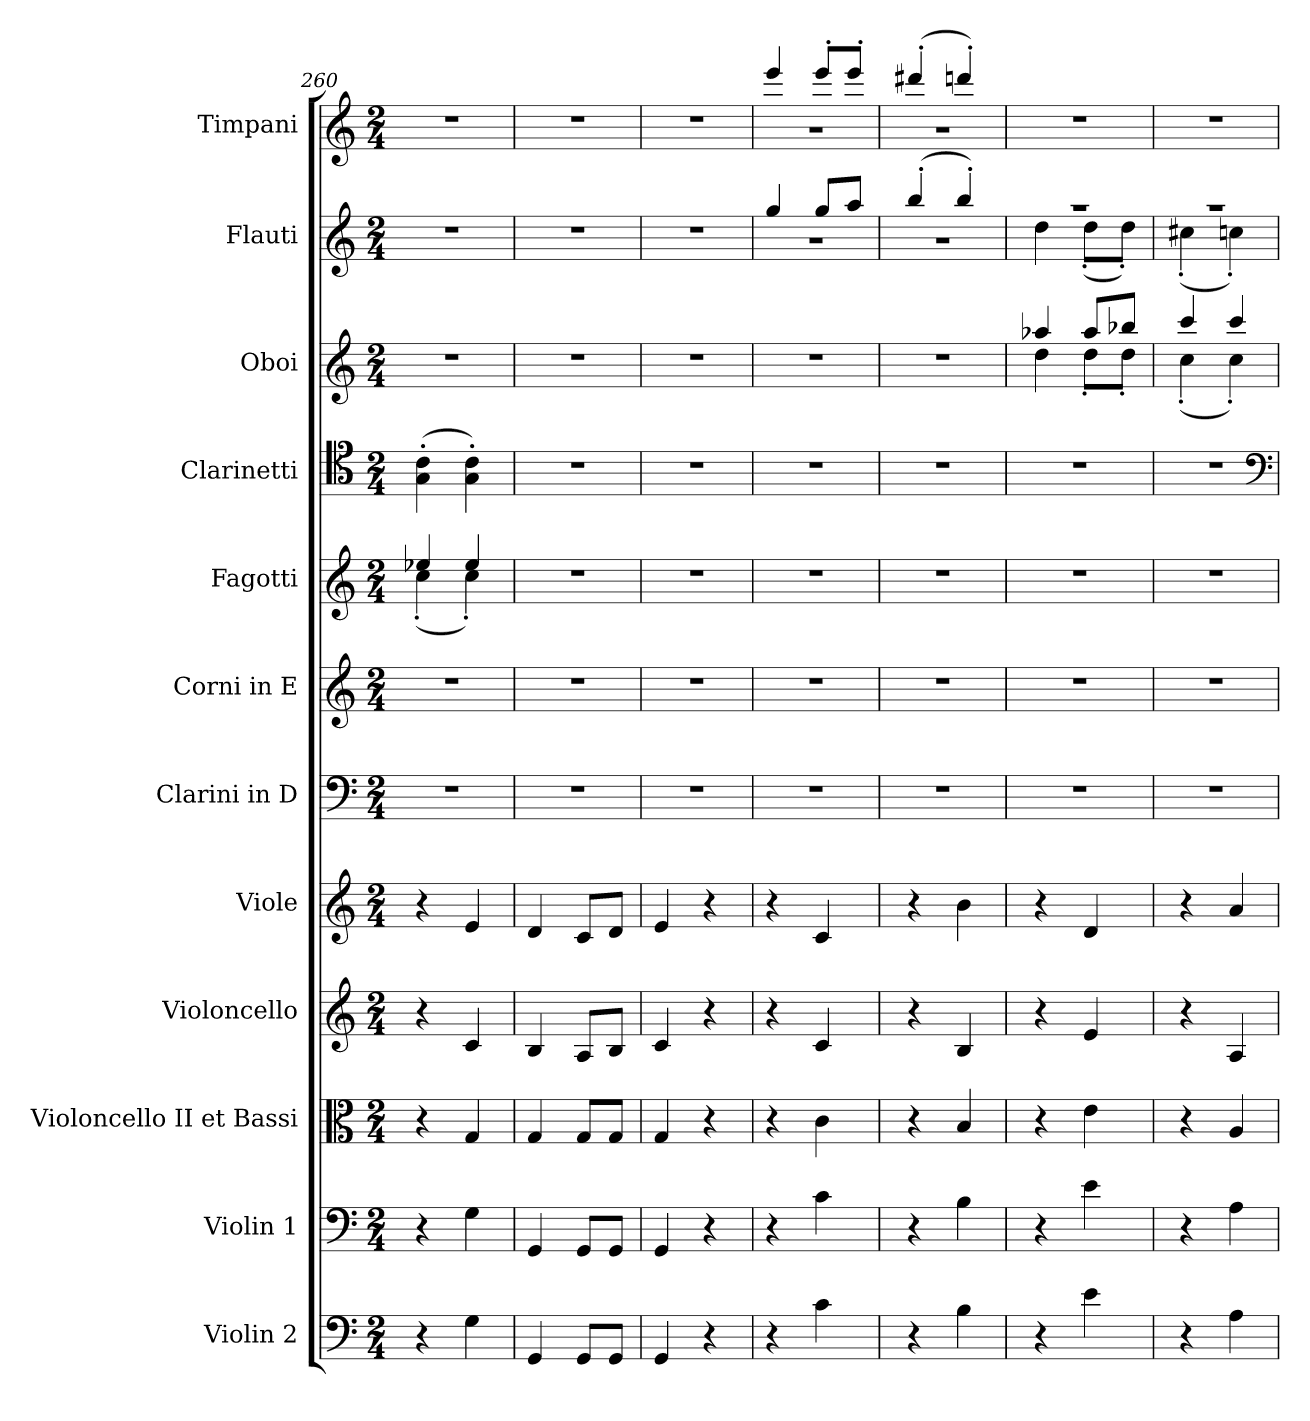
**kern	**kern	**kern	**kern	**kern	**kern	**kern	**kern	**kern	**kern	**kern	**dynam	**kern	**dynam
*part12	*part11	*part10	*part9	*part8	*part7	*part6	*part5	*part4	*part3	*part2	*part2	*part1	*part1
*staff12	*staff11	*staff10	*staff9	*staff8	*staff7	*staff6	*staff5	*staff4	*staff3	*staff2	*staff2	*staff1	*staff1
*I"Violin 2	*I"Violin 1	*I"Violoncello II et Bassi	*I"Violoncello	*I"Viole	*I"Clarini in D	*I"Corni in E	*I"Fagotti	*I"Clarinetti	*I"Oboi	*I"Flauti	*	*I"Timpani	*
*I'Vln	*I'Vln	*I'Vc	*I'Vc	*	*	*	*	*I'Cl	*I'Ob	*I'Fl	*	*I'Timp	*
*clefF4	*clefF4	*clefC3	*clefG2	*clefG2	*clefF4	*clefG2	*clefG2	*clefC4	*clefG2	*clefG2	*	*clefG2	*
*	*	*	*	*	*	*ITrd-1c-2	*ITrd5c8	*	*ITrd2c3	*	*	*	*
*k[]	*k[]	*k[]	*k[]	*k[]	*k[]	*k[f#c#]	*k[f#c#g#d#]	*k[]	*k[f#c#g#]	*k[]	*	*k[]	*
*M2/4	*M2/4	*M2/4	*M2/4	*M2/4	*M2/4	*M2/4	*M2/4	*M2/4	*M2/4	*M2/4	*	*M2/4	*
=260	=260	=260	=260	=260	=260	=260	=260	=260	=260	=260	=260	=260	=260
*	*	*	*	*	*	*	*^	*	*	*	*	*	*
4r	4r	4r	4r	4r	2r	2r	4gn/	(<4e'\	(>4G'\ 4c'\	2r	2r	.	2r	.
4G\	4G\	4G/	4c/	4e/	.	.	4g/	4e'\)	4G'\ 4c'\)	.	.	.	.	.
*	*	*	*	*	*	*	*v	*v	*	*	*	*	*	*
=261	=261	=261	=261	=261	=261	=261	=261	=261	=261	=261	=261	=261	=261
4GG/	4GG/	4G/	4B/	4d/	2r	2r	2r	2r	2r	2r	.	2r	.
8GG/L	8GG/L	8G/L	8A/L	8c/L	.	.	.	.	.	.	.	.	.
8GG/J	8GG/J	8G/J	8B/J	8d/J	.	.	.	.	.	.	.	.	.
=262	=262	=262	=262	=262	=262	=262	=262	=262	=262	=262	=262	=262	=262
4GG/	4GG/	4G/	4c/	4e/	2r	2r	2r	2r	2r	2r	.	2r	.
4r	4r	4r	4r	4r	.	.	.	.	.	.	.	.	.
=263	=263	=263	=263	=263	=263	=263	=263	=263	=263	=263	=263	=263	=263
*	*	*	*	*	*	*	*	*	*	*^	*	*^	*
!	!	!	!	!	!	!	!	!	!	!	!	!LO:DY:b	!	!	!LO:DY:b
4r	4r	4r	4r	4r	2r	2r	2r	2r	2r	4gg/	2r	PP	4eee/	2r	PP
4c\	4c\	4c\	4c/	4c/	.	.	.	.	.	8gg/L	.	.	8eee'/L	.	.
.	.	.	.	.	.	.	.	.	.	8aa/J	.	.	8eee'/J	.	.
=264	=264	=264	=264	=264	=264	=264	=264	=264	=264	=264	=264	=264	=264	=264	=264
4r	4r	4r	4r	4r	2r	2r	2r	2r	2r	(<4bb'/	2r	.	(>4ddd#X'/	2r	.
4B\	4B\	4B/	4B/	4b\	.	.	.	.	.	4bb'/)	.	.	4dddn'/)	.	.
*	*	*	*	*	*	*	*	*	*	*	*	*	*v	*v	*
=265	=265	=265	=265	=265	=265	=265	=265	=265	=265	=265	=265	=265	=265	=265
*	*	*	*	*	*	*	*	*	*^	*	*	*	*	*
!	!	!	!	!	!	!	!	!	!	!	!	!	!LO:DY:b	!	!
4r	4r	4r	4r	4r	2r	2r	2r	2r	4ff/	4b\	2r	4dd\	PP	2r	.
4e\	4e\	4e\	4e/	4d/	.	.	.	.	8ff/L	8b'\L	.	(>8dd'\L	.	.	.
.	.	.	.	.	.	.	.	.	8gg/J	8b'\J	.	8dd'\J)	.	.	.
=266	=266	=266	=266	=266	=266	=266	=266	=266	=266	=266	=266	=266	=266	=266	=266
4r	4r	4r	4r	4r	2r	2r	2r	2r	4aa/	(<4a'\	2r	(>4cc#X'\	.	2r	.
4A\	4A\	4A/	4A/	4a/	.	.	.	.	4aa/	4a'\)	.	4ccn'\)	.	.	.
*	*	*	*	*	*	*	*	*	*v	*v	*	*	*	*	*
*	*	*	*	*	*	*	*	*	*	*v	*v	*	*	*
*	*	*	*	*	*	*	*	*clefF4	*	*	*	*	*
=	=	=	=	=	=	=	=	=	=	=	=	=	=
*-	*-	*-	*-	*-	*-	*-	*-	*-	*-	*-	*-	*-	*-
